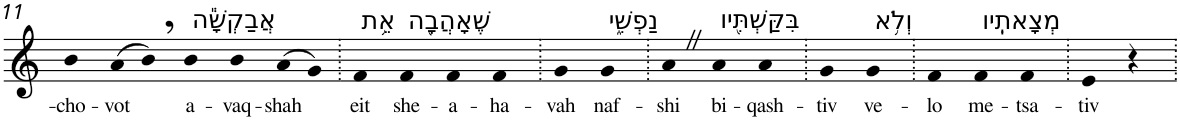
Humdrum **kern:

**kern	**text
*part1	*part1
*staff1	*staff1
*I"Piano	*
*I'Pno	*
!!LO:PB:g=z
*clefG2	*
*k[]	*
=11	=11
!	!LO:LY:b
4b	-cho-
!	!LO:LY:b
(>8a	-vot
8b,)	.
!LO:TX:a:t=אֲבַקְשָׁ֕ה	!
!	!LO:LY:b
4b	a-
!	!LO:LY:b
4b	-vaq-
!	!LO:LY:b
(>8a	-shah
8g)	.
=12.	=12.
!LO:TX:a:t=אֵ֥ת	!
!	!LO:LY:b
4f	eit
!LO:TX:a:t=שֶׁאָהֲבָ֖ה	!
!	!LO:LY:b
4f	she-
!	!LO:LY:b
4f	-a-
!	!LO:LY:b
4f	-ha-
=13.	=13.
!	!LO:LY:b
4g	-vah
!LO:TX:a:t=נַפְשִׁ֑י	!
!	!LO:LY:b
4g	naf-
=14.	=14.
!	!LO:LY:b
4aZ	-shi
!LO:TX:a:t=בִּקַּשְׁתִּ֖יו	!
!	!LO:LY:b
4a	bi-
!	!LO:LY:b
4a	-qash-
=15.	=15.
!	!LO:LY:b
4g	-tiv
!LO:TX:a:t=וְלֹ֥א	!
!	!LO:LY:b
4g	ve-
=16.	=16.
!	!LO:LY:b
4f	-lo
!LO:TX:a:t=מְצָאתִֽיו	!
!	!LO:LY:b
4f	me-
!	!LO:LY:b
4f	-tsa-
=17.	=17.
!	!LO:LY:b
4e	-tiv
4r	.
=.	=.
*-	*-
